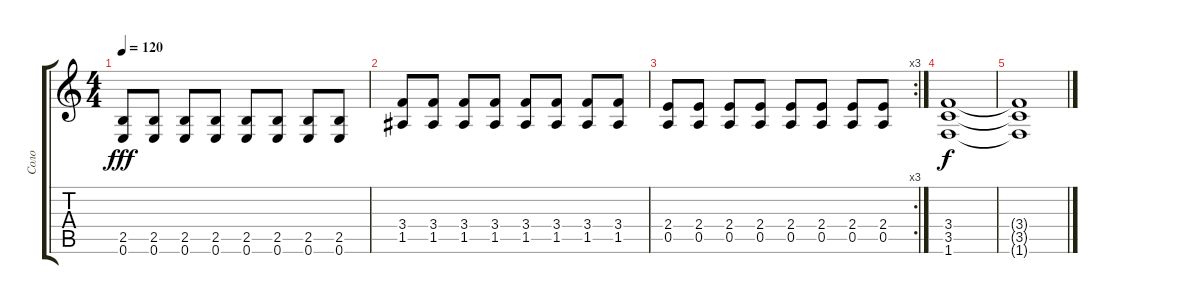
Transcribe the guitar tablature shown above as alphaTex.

\track ("Соло" "Соло") {instrument overdrivenguitar}
\staff {score tabs}
\tuning (E4 B3 G3 D3 A2 E2) {hide}
\ts (4 4)
\tempo 120
\clef g2
\ks c
(2.5 0.6).8{dy fff} (2.5 0.6).8 (2.5 0.6).8 (2.5 0.6).8 (2.5 0.6).8 (2.5 0.6).8 (2.5 0.6).8 (2.5 0.6).8 |
(3.4 1.5).8 (3.4 1.5).8 (3.4 1.5).8 (3.4 1.5).8 (3.4 1.5).8 (3.4 1.5).8 (3.4 1.5).8 (3.4 1.5).8 |
\rc 3
(2.4 0.5).8 (2.4 0.5).8 (2.4 0.5).8 (2.4 0.5).8 (2.4 0.5).8 (2.4 0.5).8 (2.4 0.5).8 (2.4 0.5).8 |
(3.4 3.5 1.6).1{dy f} |
(3.4{t} 3.5{t} 1.6{t}).1
